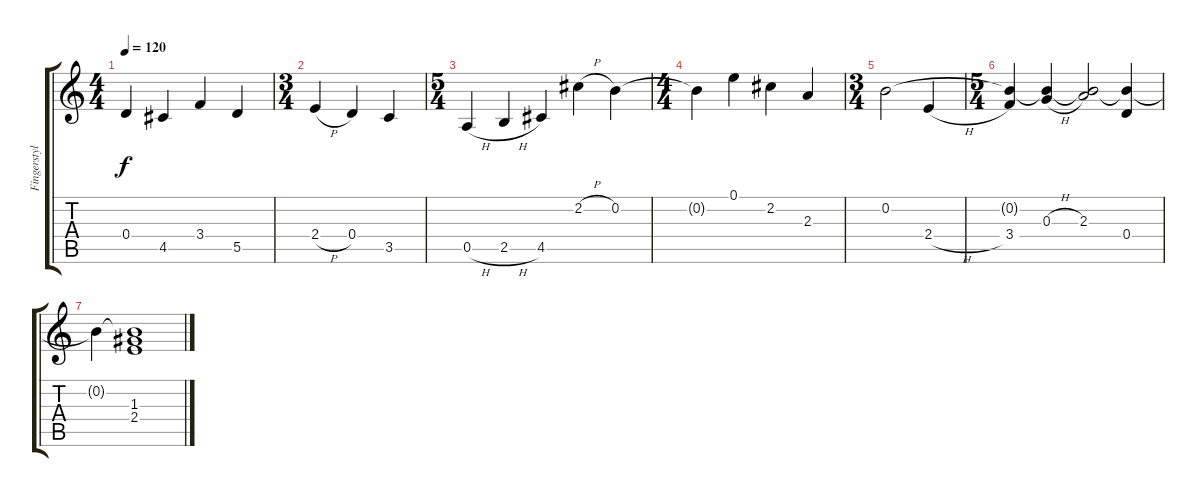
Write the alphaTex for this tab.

\track ("Fingerstyle Guitar" "Fingerstyl") {instrument acousticguitarnylon}
\staff {score tabs}
\tuning (E4 B3 G3 D3 A2 E2) {hide}
\ts (4 4)
\tempo 120
\clef g2
\ks c
0.4.4{dy f} 4.5.4 3.4.4 5.5.4 |
\ts (3 4)
2.4{h}.4 0.4.4 3.5.4 |
\ts (5 4)
0.5{h}.4 2.5{h}.4 4.5.4 2.2{h}.4 0.2.4 |
\ts (4 4)
0.2{t}.4 0.1.4 2.2.4 2.3.4 |
\ts (3 4)
0.2.2 2.4{h}.4 |
\ts (5 4)
(0.2{t} 3.4).4 (0.2{t} 0.3{h}).4 (0.2{t} 2.3).2 (0.2{t} 0.4).4 |
0.2{t}.4 (0.2{t} 1.3 2.4).1
